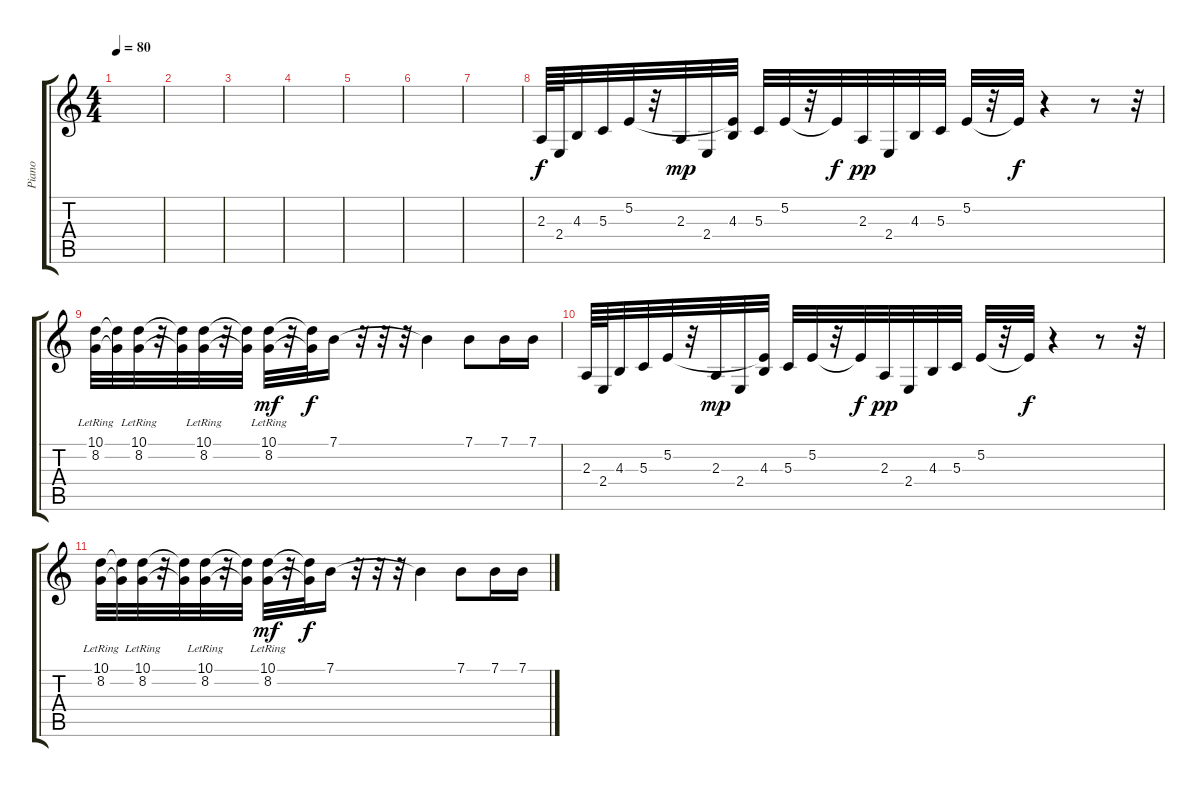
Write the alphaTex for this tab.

\track ("Piano" "Piano") {instrument acousticgrandpiano}
\staff {score tabs}
\tuning (E4 B3 G3 D3 A2 E2) {hide}
\ts (4 4)
\tempo 80
\clef g2
\ks c
|
|
|
|
|
|
|
2.3.64 2.4.64 4.3.32 5.3.32 5.2.32 r.32 2.3.32{dy mp} 2.4.32 (5.2{t} 4.3).32 5.3.32 5.2.32 r.32 5.2{t}.32{dy f} 2.3.32{dy pp} 2.4.32 4.3.32 5.3.32 5.2.32 r.32 5.2{t}.32{dy f} r.4 r.8 r.32 |
(10.1{lr} 8.2{lr}).32 (10.1{t} 8.2{t}).32 (10.1{lr} 8.2{lr}).32 r.32 (10.1{t} 8.2{t}).32 (10.1{lr} 8.2{lr}).32 r.32 (10.1{t} 8.2{t}).32 (10.1{lr} 8.2{lr}).32{dy mf} r.32 (10.1{t} 8.2{t}).32{dy f} 7.1.16 r.32 r.32 r.32 7.1{t}.4 7.1.8 7.1.16 7.1.16 |
2.3.64 2.4.64 4.3.32 5.3.32 5.2.32 r.32 2.3.32{dy mp} 2.4.32 (5.2{t} 4.3).32 5.3.32 5.2.32 r.32 5.2{t}.32{dy f} 2.3.32{dy pp} 2.4.32 4.3.32 5.3.32 5.2.32 r.32 5.2{t}.32{dy f} r.4 r.8 r.32 |
(10.1{lr} 8.2{lr}).32 (10.1{t} 8.2{t}).32 (10.1{lr} 8.2{lr}).32 r.32 (10.1{t} 8.2{t}).32 (10.1{lr} 8.2{lr}).32 r.32 (10.1{t} 8.2{t}).32 (10.1{lr} 8.2{lr}).32{dy mf} r.32 (10.1{t} 8.2{t}).32{dy f} 7.1.16 r.32 r.32 r.32 7.1{t}.4 7.1.8 7.1.16 7.1.16
